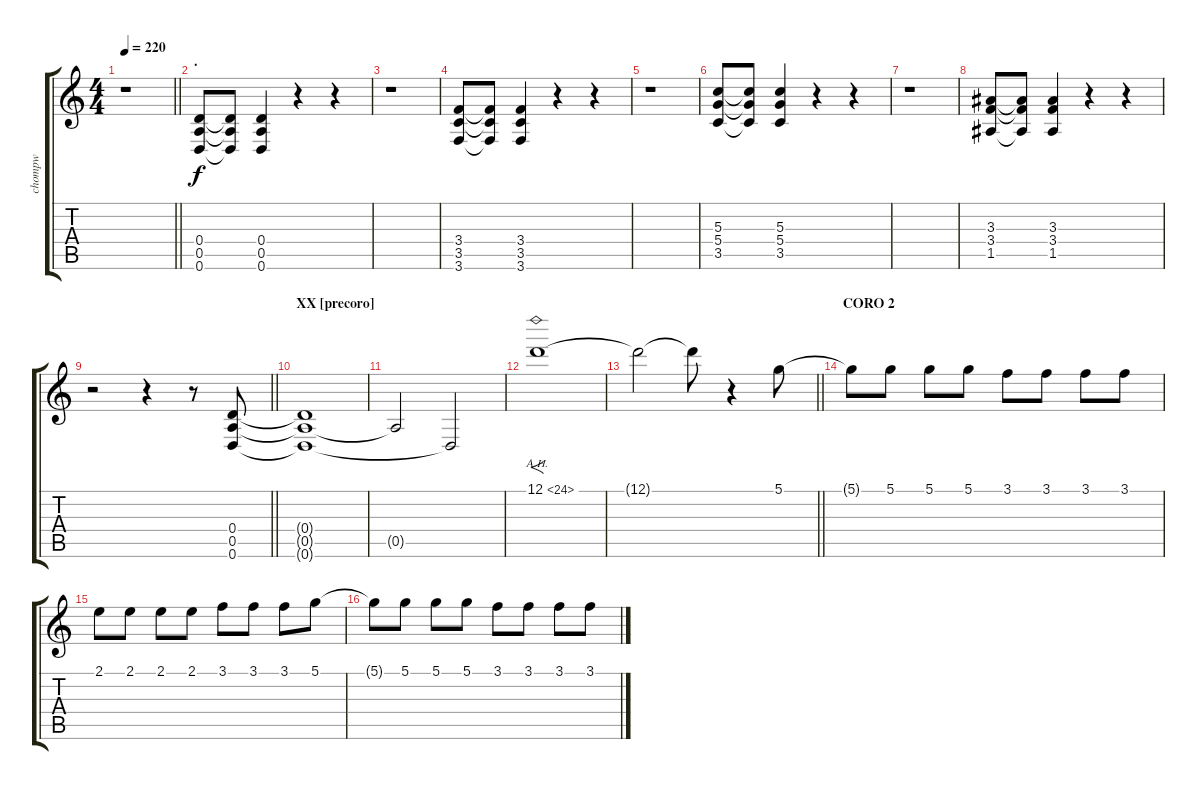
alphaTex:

\track ("chompw" "chompw") {instrument distortionguitar}
\staff {score tabs}
\tuning (D4 B3 G3 D3 A2 D2) {hide}
\ts (4 4)
\tempo 220
\clef g2
\barLineRight lightlight
\ks c
r.1{dy f} |
\section ("" ".")
(0.4 0.5 0.6).8 (0.4{t} 0.5{t} 0.6{t}).8 (0.4 0.5 0.6).4 r.4 r.4 |
r.1 |
(3.4 3.5 3.6).8 (3.4{t} 3.5{t} 3.6{t}).8 (3.4 3.5 3.6).4 r.4 r.4 |
r.1 |
(5.3 5.4 3.5).8 (5.3{t} 5.4{t} 3.5{t}).8 (5.3 5.4 3.5).4 r.4 r.4 |
r.1 |
(3.3 3.4 1.5).8 (3.3{t} 3.4{t} 1.5{t}).8 (3.3 3.4 1.5).4 r.4 r.4 |
\barLineRight lightlight
r.2 r.4 r.8 (0.4 0.5 0.6).8 |
\section ("" "XX [precoro]")
(0.4{t} 0.5{t} 0.6{t}).1 |
0.5{t}.2 0.6{t}.2 |
12.1{ah 12}.1{f} |
\barLineRight lightlight
12.1{t}.2 12.1{t}.8 r.4 5.1.8 |
\section ("" "CORO 2")
5.1{t}.8 5.1.8 5.1.8 5.1.8 3.1.8 3.1.8 3.1.8 3.1.8 |
2.1.8 2.1.8 2.1.8 2.1.8 3.1.8 3.1.8 3.1.8 5.1.8 |
5.1{t}.8 5.1.8 5.1.8 5.1.8 3.1.8 3.1.8 3.1.8 3.1.8
